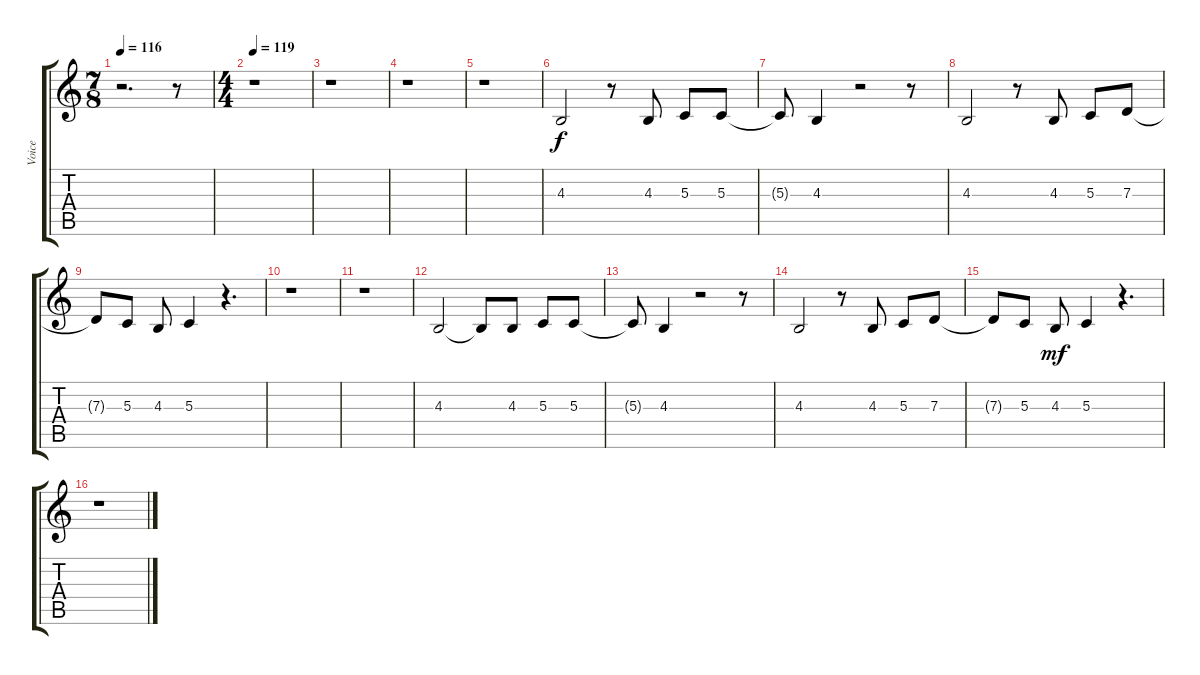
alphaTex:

\track ("Voice" "Voice") {instrument choiraahs}
\staff {score tabs}
\tuning (E4 B3 G3 D3 A2 E2) {hide}
\ts (7 8)
\tempo 116
\clef g2
\ks c
r.2{d dy f} r.8 |
\ts (4 4)
\tempo 119
r.1 |
r.1 |
r.1 |
r.1 |
4.3.2 r.8 4.3.8 5.3.8 5.3.8 |
5.3{t}.8 4.3.4 r.2 r.8 |
4.3.2 r.8 4.3.8 5.3.8 7.3.8 |
7.3{t}.8 5.3.8 4.3.8 5.3.4 r.4{d} |
r.1 |
r.1 |
4.3.2 4.3{t}.8 4.3.8 5.3.8 5.3.8 |
5.3{t}.8 4.3.4 r.2 r.8 |
4.3.2 r.8 4.3.8 5.3.8 7.3.8 |
7.3{t}.8 5.3.8 4.3.8{dy mf} 5.3.4 r.4{d} |
r.1
